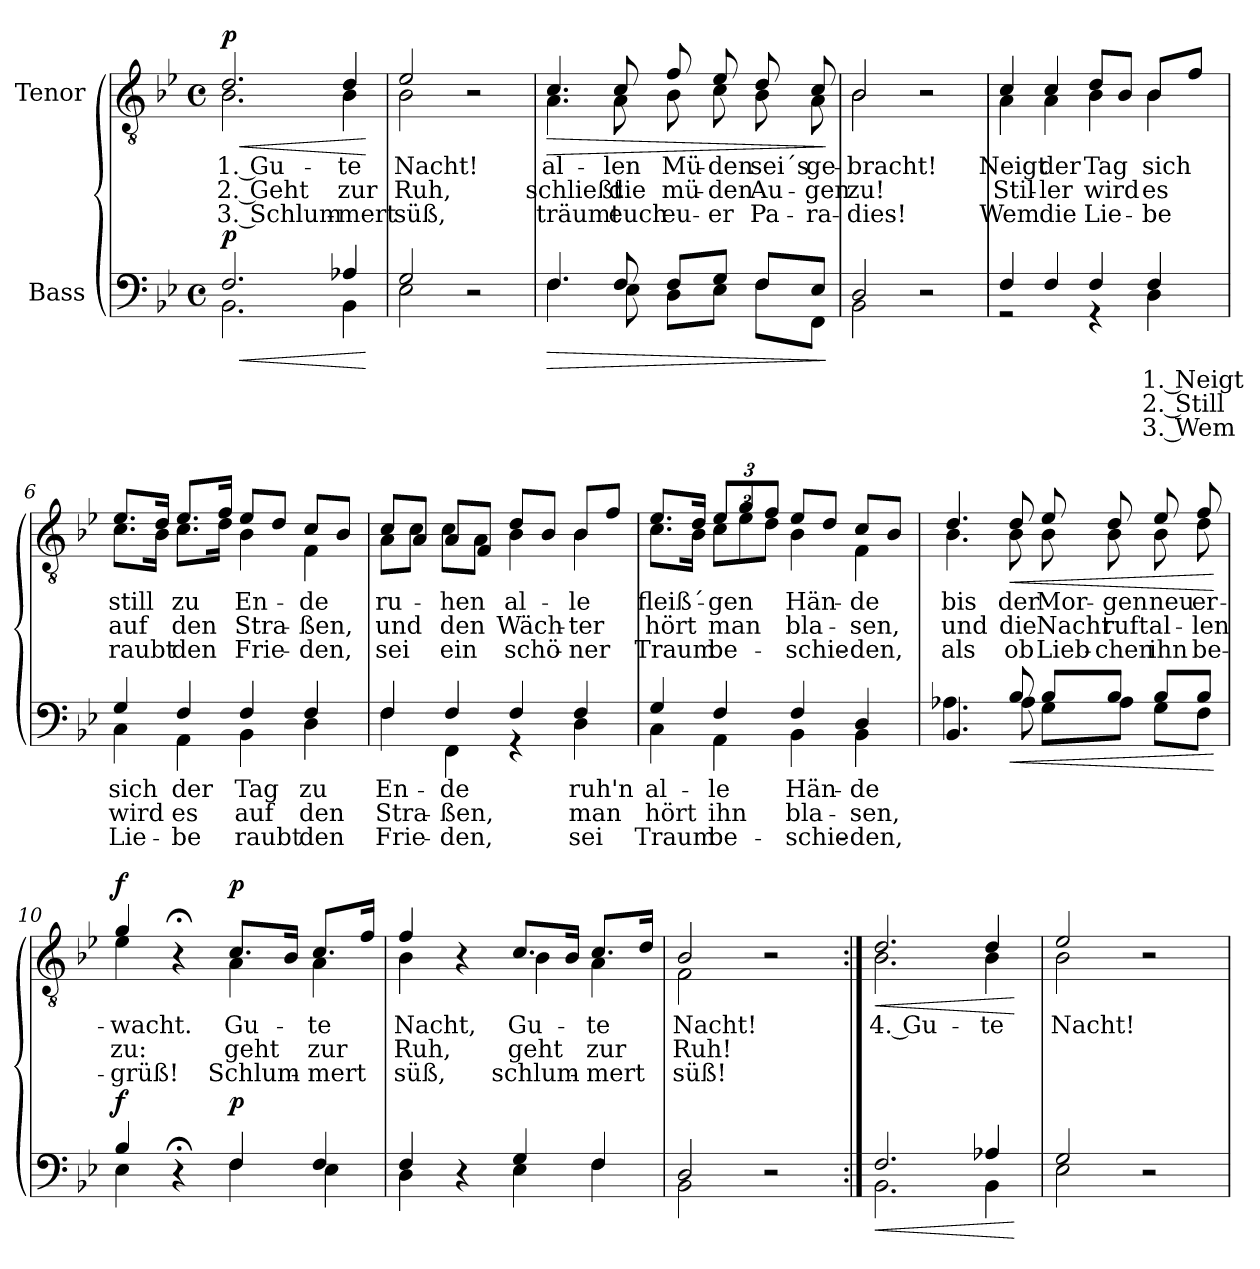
**kern	**text	**text	**text	**dynam	**kern	**text	**text	**text	**dynam
*part2	*part2	*part2	*part2	*part2	*part1	*part1	*part1	*part1	*part1
*staff2	*staff2	*staff2	*staff2	*staff2	*staff1	*staff1	*staff1	*staff1	*staff1
*I"Bass	*	*	*	*	*I"Tenor	*	*	*	*
*clefF4	*	*	*	*	*clefGv2	*	*	*	*
*k[b-e-]	*	*	*	*	*k[b-e-]	*	*	*	*
*M4/4	*	*	*	*	*M4/4	*	*	*	*
*met(c)	*	*	*	*	*met(c)	*	*	*	*
=1	=1	=1	=1	=1	=1	=1	=1	=1	=1
!	!	!	!	!	!LO:TX:a:B:t=Adagio	!	!	!	!
!	!	!	!	!LO:HP:b	!	!LO:LY:b	!LO:LY:b	!LO:LY:b	!LO:HP:b
*^	*	*	*	*	*^	*	*	*	*
!	!	!	!	!	!LO:DY:n=1:a	!	!	!	!	!	!LO:DY:n=1:a
2.F/	2.BB-\	.	.	.	< p	2.d/	2.B-\	1. Gu-	2. Geht	3. Schlum-	< p
!	!	!	!	!	!	!	!	!LO:LY:b	!LO:LY:b	!LO:LY:b	!
4A-X/	4BB-\	.	.	.	.	4d/	4B-\	-te	zur	-mert	.
*v	*v	*	*	*	*	*	*	*	*	*	*
*	*	*	*	*	*v	*v	*	*	*	*
.	.	.	.	[	.	.	.	.	[
=2	=2	=2	=2	=2	=2	=2	=2	=2	=2
*^	*	*	*	*	*	*	*	*	*
!	!	!	!	!	!	!	!LO:LY:b	!LO:LY:b	!LO:LY:b	!
*	*	*	*	*	*	*^	*	*	*	*
2G/	2E-\	.	.	.	.	2e-/	2B-\	Nacht!	Ruh,	süß,	.
2r	2ryy	.	.	.	.	2r	2ryy	.	.	.	.
=3	=3	=3	=3	=3	=3	=3	=3	=3	=3	=3	=3
!	!	!	!	!	!LO:HP:b	!	!	!LO:LY:b	!LO:LY:b	!LO:LY:b	!LO:HP:b
4.F/	4.F\	.	.	.	>	4.c/	4.A\	al-	schließt	träumt	>
!	!	!	!	!	!	!	!	!LO:LY:b	!LO:LY:b	!LO:LY:b	!
8F/	8E-\	.	.	.	.	8c/	8A\	-len	die	euch	.
!	!	!	!	!	!	!	!	!LO:LY:b	!LO:LY:b	!LO:LY:b	!
8F/L	8D\L	.	.	.	.	8f/	8B-\	Mü-	mü-	eu-	.
!	!	!	!	!	!	!	!	!LO:LY:b	!LO:LY:b	!LO:LY:b	!
8G/J	8E-\J	.	.	.	.	8e-/	8c\	-den	-den	-er	.
!	!	!	!	!	!	!	!	!LO:LY:b	!LO:LY:b	!LO:LY:b	!
8F/L	8F\L	.	.	.	.	8d/	8B-\	sei´s	Au-	Pa-	.
!	!	!	!	!	!	!	!	!LO:LY:b	!LO:LY:b	!LO:LY:b	!
8E-/J	8FF\J	.	.	.	.	8c/	8A\	ge-	-gen	-ra-	.
*v	*v	*	*	*	*	*	*	*	*	*	*
*	*	*	*	*	*v	*v	*	*	*	*
.	.	.	.	]	.	.	.	.	]
=4	=4	=4	=4	=4	=4	=4	=4	=4	=4
*^	*	*	*	*	*	*	*	*	*
!	!	!	!	!	!	!	!LO:LY:b	!LO:LY:b	!LO:LY:b	!
*	*	*	*	*	*	*^	*	*	*	*
2D/	2BB-\	.	.	.	.	2B-/	2B-\	-bracht!	zu!	-dies!	.
2r	2ryy	.	.	.	.	2r	2ryy	.	.	.	.
=5	=5	=5	=5	=5	=5	=5	=5	=5	=5	=5	=5
!	!	!	!	!	!	!	!	!LO:LY:b	!LO:LY:b	!LO:LY:b	!
4F/	2r	.	.	.	.	4c/	4A\	Neigt	Stil-	Wem	.
!	!	!	!	!	!	!	!	!LO:LY:b	!LO:LY:b	!LO:LY:b	!
4F/	.	.	.	.	.	4c/	4A\	der	-ler	die	.
!	!	!	!	!	!	!	!	!LO:LY:b	!LO:LY:b	!LO:LY:b	!
4F/	4r	.	.	.	.	8d/L	4B-\	Tag	wird	Lie-	.
.	.	.	.	.	.	8B-/J	.	.	.	.	.
!	!	!LO:LY:b	!LO:LY:b	!LO:LY:b	!	!	!	!LO:LY:b	!LO:LY:b	!LO:LY:b	!
4F/	4D\	1. Neigt	2. Still	3. Wem	.	8B-/L	4B-\	sich	es	-be	.
.	.	.	.	.	.	8f/J	.	.	.	.	.
!!LO:LB:g=z	!!
=6	=6	=6	=6	=6	=6	=6	=6	=6	=6	=6	=6
!	!	!LO:LY:b	!LO:LY:b	!LO:LY:b	!	!	!	!LO:LY:b	!LO:LY:b	!LO:LY:b	!
4G/	4C\	sich	wird	Lie-	.	8.e-/L	8.c\L	still	auf	raubt	.
.	.	.	.	.	.	16d/Jk	16B-\Jk	.	.	.	.
!	!	!LO:LY:b	!LO:LY:b	!LO:LY:b	!	!	!	!LO:LY:b	!LO:LY:b	!LO:LY:b	!
4F/	4AA\	der	es	-be	.	8.e-/L	8.c\L	zu	den	den	.
.	.	.	.	.	.	16f/Jk	16d\Jk	.	.	.	.
!	!	!LO:LY:b	!LO:LY:b	!LO:LY:b	!	!	!	!LO:LY:b	!LO:LY:b	!LO:LY:b	!
4F/	4BB-\	Tag	auf	raubt	.	8e-/L	4B-\	En-	Stra-	Frie-	.
.	.	.	.	.	.	8d/J	.	.	.	.	.
!	!	!LO:LY:b	!LO:LY:b	!LO:LY:b	!	!	!	!LO:LY:b	!LO:LY:b	!LO:LY:b	!
4F/	4D\	zu	den	den	.	8c/L	4F\	-de	-ßen,	-den,	.
.	.	.	.	.	.	8B-/J	.	.	.	.	.
=7	=7	=7	=7	=7	=7	=7	=7	=7	=7	=7	=7
!	!	!LO:LY:b	!LO:LY:b	!LO:LY:b	!	!	!	!LO:LY:b	!LO:LY:b	!LO:LY:b	!
4F/	4F\	En-	Stra-	Frie-	.	8c/L	8A\L	ru-	und	sei	.
.	.	.	.	.	.	8A/J	8c\J	.	.	.	.
!	!	!LO:LY:b	!LO:LY:b	!LO:LY:b	!	!	!	!LO:LY:b	!LO:LY:b	!LO:LY:b	!
4F/	4FF\	-de	-ßen,	-den,	.	8A/L	8c\L	-hen	den	ein	.
.	.	.	.	.	.	8F/J	8A\J	.	.	.	.
!	!	!	!	!	!	!	!	!LO:LY:b	!LO:LY:b	!LO:LY:b	!
4F/	4r	.	.	.	.	8d/L	4B-\	al-	Wäch-	schö-	.
.	.	.	.	.	.	8B-/J	.	.	.	.	.
!	!	!LO:LY:b	!LO:LY:b	!LO:LY:b	!	!	!	!LO:LY:b	!LO:LY:b	!LO:LY:b	!
4F/	4D\	ruh'n	man	sei	.	8B-/L	4B-\	-le	-ter	-ner	.
.	.	.	.	.	.	8f/J	.	.	.	.	.
=8	=8	=8	=8	=8	=8	=8	=8	=8	=8	=8	=8
!	!	!LO:LY:b	!LO:LY:b	!LO:LY:b	!	!	!	!LO:LY:b	!LO:LY:b	!LO:LY:b	!
4G/	4C\	al-	hört	Traum	.	8.e-/L	8.c\L	fleiß´-	hört	Traum	.
.	.	.	.	.	.	16d/Jk	16B-\Jk	.	.	.	.
!	!	!LO:LY:b	!LO:LY:b	!LO:LY:b	!	!	!	!LO:LY:b	!LO:LY:b	!LO:LY:b	!
4F/	4AA\	-le	ihn	be-	.	12e-/L	12c\L	-gen	man	be-	.
.	.	.	.	.	.	12g/	12e-\	.	.	.	.
.	.	.	.	.	.	12f/J	12d\J	.	.	.	.
!	!	!LO:LY:b	!LO:LY:b	!LO:LY:b	!	!	!	!LO:LY:b	!LO:LY:b	!LO:LY:b	!
4F/	4BB-\	Hän-	bla-	-schie-	.	8e-/L	4B-\	Hän-	bla-	-schie-	.
.	.	.	.	.	.	8d/J	.	.	.	.	.
!	!	!LO:LY:b	!LO:LY:b	!LO:LY:b	!	!	!	!LO:LY:b	!LO:LY:b	!LO:LY:b	!
4D/	4BB-\	-de	-sen,	-den,	.	8c/L	4F\	-de	-sen,	-den,	.
.	.	.	.	.	.	8B-/J	.	.	.	.	.
!!LO:LB:g=z	!!
=9	=9	=9	=9	=9	=9	=9	=9	=9	=9	=9	=9
!	!	!	!	!	!	!	!	!LO:LY:b	!LO:LY:b	!LO:LY:b	!
4.BB-/	4.A-X\	.	.	.	.	4.d/	4.B-\	bis	und	als	.
!	!	!	!	!	!LO:HP:b	!	!	!LO:LY:b	!LO:LY:b	!LO:LY:b	!LO:HP:b
8B-/	8A-\	.	.	.	<	8d/	8B-\	der	die	ob	<
!	!	!	!	!	!	!	!	!LO:LY:b	!LO:LY:b	!LO:LY:b	!
8B-/L	8G\L	.	.	.	.	8e-/	8B-\	Mor-	Nacht	Lieb-	.
!	!	!	!	!	!	!	!	!LO:LY:b	!LO:LY:b	!LO:LY:b	!
8B-/J	8A-\J	.	.	.	.	8d/	8B-\	-gen	ruft	-chen	.
!	!	!	!	!	!	!	!	!LO:LY:b	!LO:LY:b	!LO:LY:b	!
8B-/L	8G\L	.	.	.	.	8e-/	8B-\	neu	al-	ihn	.
!	!	!	!	!	!	!	!	!LO:LY:b	!LO:LY:b	!LO:LY:b	!
8B-/J	8F\J	.	.	.	.	8f/	8d\	er-	-len	be-	.
*v	*v	*	*	*	*	*	*	*	*	*	*
*	*	*	*	*	*v	*v	*	*	*	*
.	.	.	.	[	.	.	.	.	[
=10	=10	=10	=10	=10	=10	=10	=10	=10	=10
*^	*	*	*	*	*	*	*	*	*
!	!	!	!	!	!LO:DY:a	!	!LO:LY:b	!LO:LY:b	!LO:LY:b	!LO:DY:a
*	*	*	*	*	*	*^	*	*	*	*
4B-/	4E-\	.	.	.	f	4g/	4e-\	-wacht.	zu:	-grüß!	f
4r;<	4ryy	.	.	.	.	4r;<	4ryy	.	.	.	.
!	!	!	!	!	!LO:DY:a	!	!	!LO:LY:b	!LO:LY:b	!LO:LY:b	!LO:DY:a
4F/	4F\	.	.	.	p	8.c/L	4A\	Gu-	geht	Schlum-	p
.	.	.	.	.	.	16B-/Jk	.	.	.	.	.
!	!	!	!	!	!	!	!	!LO:LY:b	!LO:LY:b	!LO:LY:b	!
4F/	4E-\	.	.	.	.	8.c/L	4A\	-te	zur	-mert	.
.	.	.	.	.	.	16f/Jk	.	.	.	.	.
=11	=11	=11	=11	=11	=11	=11	=11	=11	=11	=11	=11
!	!	!	!	!	!	!	!	!LO:LY:b	!LO:LY:b	!LO:LY:b	!
4F/	4D\	.	.	.	.	4f/	4B-\	Nacht,	Ruh,	süß,	.
4r	4ryy	.	.	.	.	4r	4ryy	.	.	.	.
!	!	!	!	!	!	!	!	!LO:LY:b	!LO:LY:b	!LO:LY:b	!
4G/	4E-\	.	.	.	.	8.c/L	4B-\	Gu-	geht	schlum-	.
.	.	.	.	.	.	16B-/Jk	.	.	.	.	.
!	!	!	!	!	!	!	!	!LO:LY:b	!LO:LY:b	!LO:LY:b	!
4F/	4F\	.	.	.	.	8.c/L	4A\	-te	zur	-mert	.
.	.	.	.	.	.	16d/Jk	.	.	.	.	.
=12	=12	=12	=12	=12	=12	=12	=12	=12	=12	=12	=12
!	!	!	!	!	!	!	!	!LO:LY:b	!LO:LY:b	!LO:LY:b	!
2D/	2BB-\	.	.	.	.	2B-/	2F\	Nacht!	Ruh!	süß!	.
2r	2ryy	.	.	.	.	2r	2ryy	.	.	.	.
!!LO:PB:g=z	!!
=13:|!	=13:|!	=13:|!	=13:|!	=13:|!	=13:|!	=13:|!	=13:|!	=13:|!	=13:|!	=13:|!	=13:|!
!	!	!	!	!	!LO:HP:b	!	!	!LO:LY:b	!	!	!LO:HP:b
2.F/	2.BB-\	.	.	.	<	2.d/	2.B-\	4. Gu-	.	.	<
!	!	!	!	!	!	!	!	!LO:LY:b	!	!	!
4A-X/	4BB-\	.	.	.	.	4d/	4B-\	-te	.	.	.
*v	*v	*	*	*	*	*	*	*	*	*	*
*	*	*	*	*	*v	*v	*	*	*	*
.	.	.	.	[	.	.	.	.	[
=14	=14	=14	=14	=14	=14	=14	=14	=14	=14
*^	*	*	*	*	*	*	*	*	*
!	!	!	!	!	!	!	!LO:LY:b	!	!	!
*	*	*	*	*	*	*^	*	*	*	*
2G/	2E-\	.	.	.	.	2e-/	2B-\	Nacht!	.	.	.
2r	2ryy	.	.	.	.	2r	2ryy	.	.	.	.
*v	*v	*	*	*	*	*	*	*	*	*	*
*	*	*	*	*	*v	*v	*	*	*	*
=	=	=	=	=	=	=	=	=	=
*-	*-	*-	*-	*-	*-	*-	*-	*-	*-
